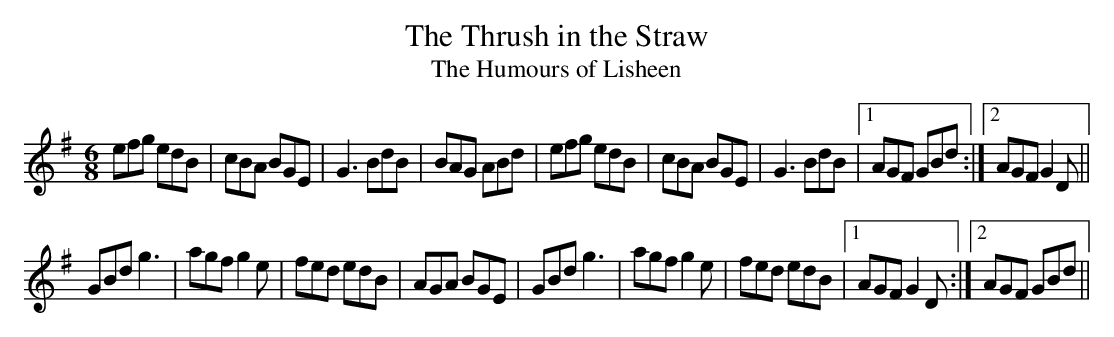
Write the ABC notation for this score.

X:1
T:Thrush in the Straw, The
T:Humours of Lisheen, The
M:6/8
K:G
efg edB|cBA BGE|G3 BdB|BAG ABd|efg edB|cBA BGE|G3 BdB|1 AGF GBd:|2 AGF G2D||
GBd g3|agf g2e|fed edB|AGA BGE|GBd g3|agf g2e|fed edB|1 AGF G2D:|2 AGF GBd||
